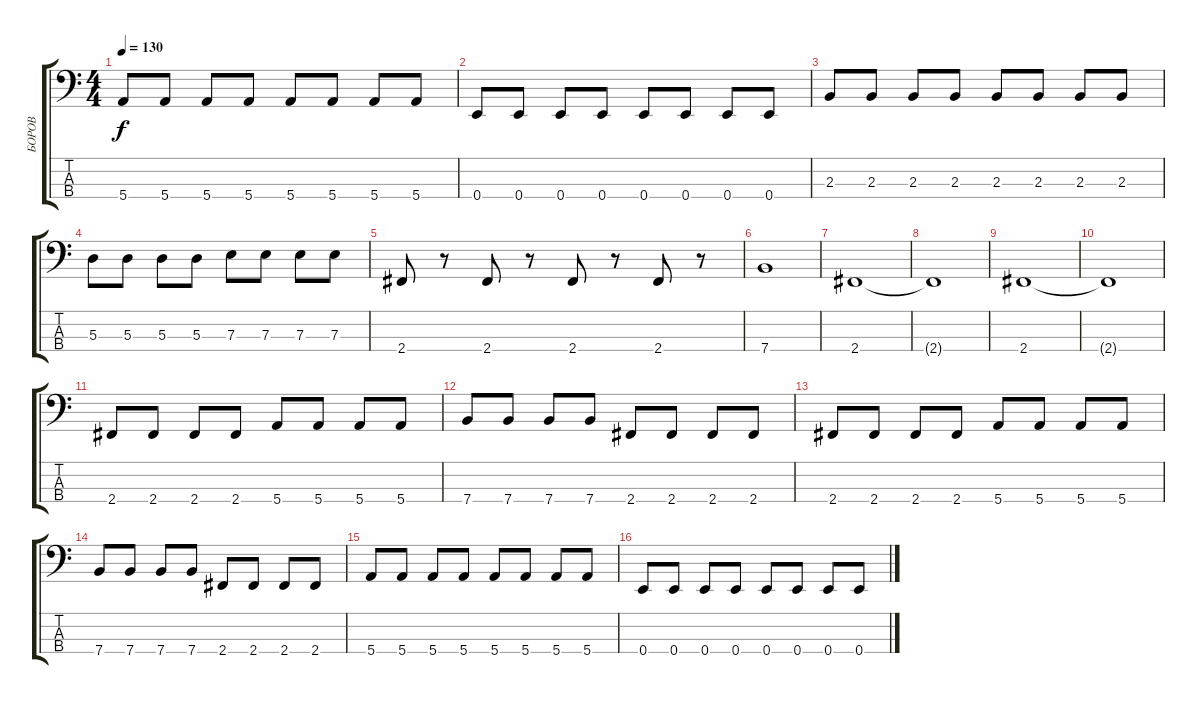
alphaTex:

\track ("БОРОВ" "БОРОВ") {instrument electricbasspick}
\staff {score tabs}
\tuning (G2 D2 A1 E1) {hide}
\ts (4 4)
\tempo 130
\clef f4
\ks c
5.4.8{dy f} 5.4.8 5.4.8 5.4.8 5.4.8 5.4.8 5.4.8 5.4.8 |
0.4.8 0.4.8 0.4.8 0.4.8 0.4.8 0.4.8 0.4.8 0.4.8 |
2.3.8 2.3.8 2.3.8 2.3.8 2.3.8 2.3.8 2.3.8 2.3.8 |
5.3.8 5.3.8 5.3.8 5.3.8 7.3.8 7.3.8 7.3.8 7.3.8 |
2.4.8 r.8 2.4.8 r.8 2.4.8 r.8 2.4.8 r.8 |
7.4.1 |
2.4.1 |
2.4{t}.1 |
2.4.1 |
2.4{t}.1 |
2.4.8 2.4.8 2.4.8 2.4.8 5.4.8 5.4.8 5.4.8 5.4.8 |
7.4.8 7.4.8 7.4.8 7.4.8 2.4.8 2.4.8 2.4.8 2.4.8 |
2.4.8 2.4.8 2.4.8 2.4.8 5.4.8 5.4.8 5.4.8 5.4.8 |
7.4.8 7.4.8 7.4.8 7.4.8 2.4.8 2.4.8 2.4.8 2.4.8 |
5.4.8 5.4.8 5.4.8 5.4.8 5.4.8 5.4.8 5.4.8 5.4.8 |
0.4.8 0.4.8 0.4.8 0.4.8 0.4.8 0.4.8 0.4.8 0.4.8
